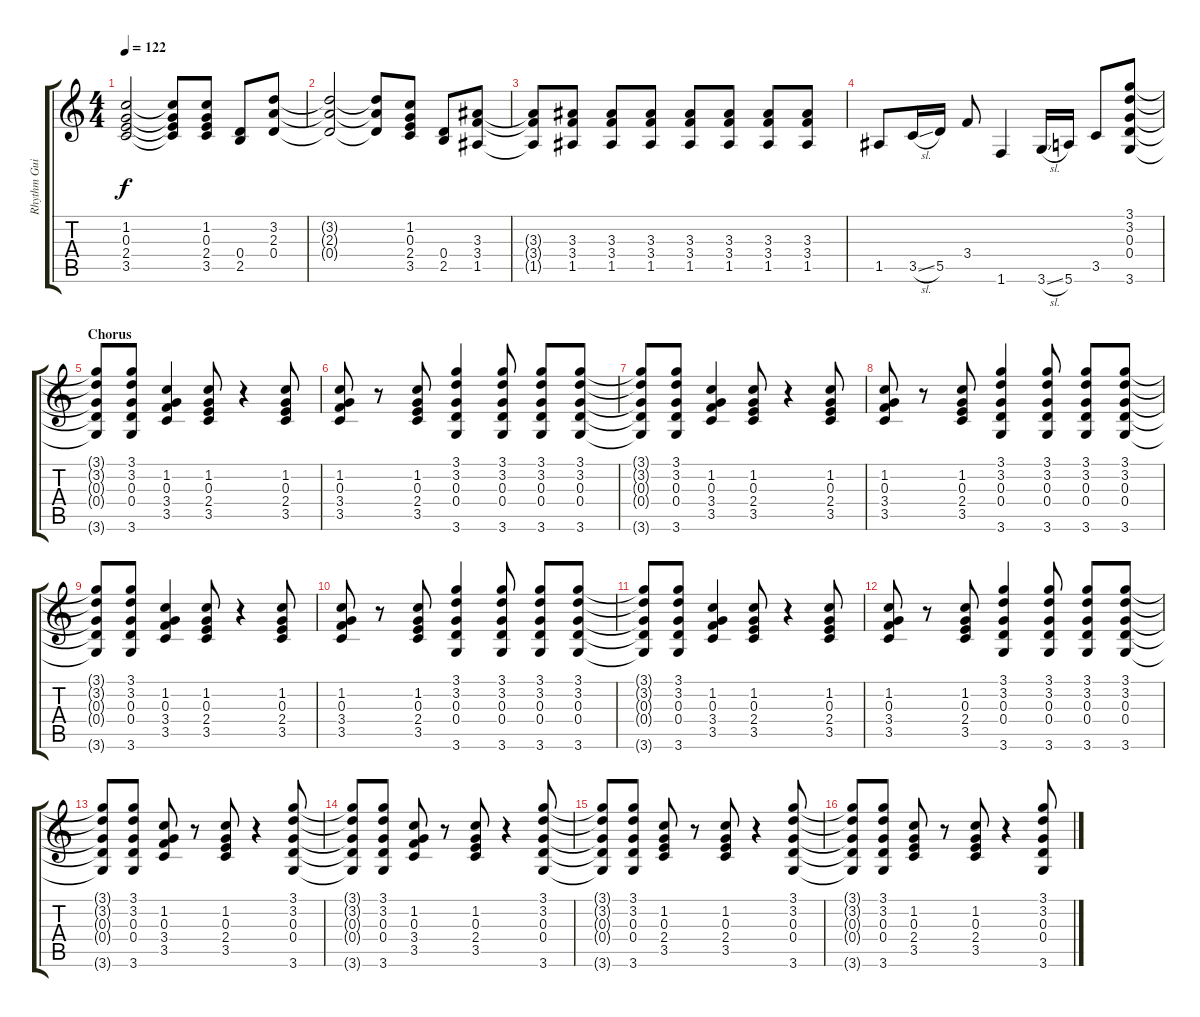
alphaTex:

\track ("Rhythm Guitar" "Rhythm Gui") {instrument distortionguitar}
\staff {score tabs}
\tuning (E4 B3 G3 D3 A2 E2) {hide}
\ts (4 4)
\tempo 122
\clef g2
\ks c
(1.2{t} 0.3{t} 2.4{t} 3.5{t}).2{dy f} (1.2{t} 0.3{t} 2.4{t} 3.5{t}).8 (1.2 0.3 2.4 3.5).8 (0.4 2.5).8 (3.2 2.3 0.4).8 |
(3.2{t} 2.3{t} 0.4{t}).2 (3.2{t} 2.3{t} 0.4{t}).8 (1.2 0.3 2.4 3.5).8 (0.4 2.5).8 (3.3 3.4 1.5).8 |
(3.3{t} 3.4{t} 1.5{t}).8 (3.3 3.4 1.5).8 (3.3 3.4 1.5).8 (3.3 3.4 1.5).8 (3.3 3.4 1.5).8 (3.3 3.4 1.5).8 (3.3 3.4 1.5).8 (3.3 3.4 1.5).8 |
1.5.8 3.5{sl}.16 5.5.16 3.4.8 1.6.4 3.6{sl}.16 5.6.16 3.5.8 (3.1 3.2 0.3 0.4 3.6).8 |
\section ("" "Chorus")
(3.1{t} 3.2{t} 0.3{t} 0.4{t} 3.6{t}).8 (3.1 3.2 0.3 0.4 3.6).8 (1.2 0.3 3.4 3.5).4 (1.2 0.3 2.4 3.5).8 r.4 (1.2 0.3 2.4 3.5).8 |
(1.2 0.3 3.4 3.5).8 r.8 (1.2 0.3 2.4 3.5).8 (3.1 3.2 0.3 0.4 3.6).4 (3.1 3.2 0.3 0.4 3.6).8 (3.1 3.2 0.3 0.4 3.6).8 (3.1 3.2 0.3 0.4 3.6).8 |
(3.1{t} 3.2{t} 0.3{t} 0.4{t} 3.6{t}).8 (3.1 3.2 0.3 0.4 3.6).8 (1.2 0.3 3.4 3.5).4 (1.2 0.3 2.4 3.5).8 r.4 (1.2 0.3 2.4 3.5).8 |
(1.2 0.3 3.4 3.5).8 r.8 (1.2 0.3 2.4 3.5).8 (3.1 3.2 0.3 0.4 3.6).4 (3.1 3.2 0.3 0.4 3.6).8 (3.1 3.2 0.3 0.4 3.6).8 (3.1 3.2 0.3 0.4 3.6).8 |
(3.1{t} 3.2{t} 0.3{t} 0.4{t} 3.6{t}).8 (3.1 3.2 0.3 0.4 3.6).8 (1.2 0.3 3.4 3.5).4 (1.2 0.3 2.4 3.5).8 r.4 (1.2 0.3 2.4 3.5).8 |
(1.2 0.3 3.4 3.5).8 r.8 (1.2 0.3 2.4 3.5).8 (3.1 3.2 0.3 0.4 3.6).4 (3.1 3.2 0.3 0.4 3.6).8 (3.1 3.2 0.3 0.4 3.6).8 (3.1 3.2 0.3 0.4 3.6).8 |
(3.1{t} 3.2{t} 0.3{t} 0.4{t} 3.6{t}).8 (3.1 3.2 0.3 0.4 3.6).8 (1.2 0.3 3.4 3.5).4 (1.2 0.3 2.4 3.5).8 r.4 (1.2 0.3 2.4 3.5).8 |
(1.2 0.3 3.4 3.5).8 r.8 (1.2 0.3 2.4 3.5).8 (3.1 3.2 0.3 0.4 3.6).4 (3.1 3.2 0.3 0.4 3.6).8 (3.1 3.2 0.3 0.4 3.6).8 (3.1 3.2 0.3 0.4 3.6).8 |
(3.1{t} 3.2{t} 0.3{t} 0.4{t} 3.6{t}).8 (3.1 3.2 0.3 0.4 3.6).8 (1.2 0.3 3.4 3.5).8 r.8 (1.2 0.3 2.4 3.5).8 r.4 (3.1 3.2 0.3 0.4 3.6).8 |
(3.1{t} 3.2{t} 0.3{t} 0.4{t} 3.6{t}).8 (3.1 3.2 0.3 0.4 3.6).8 (1.2 0.3 3.4 3.5).8 r.8 (1.2 0.3 2.4 3.5).8 r.4 (3.1 3.2 0.3 0.4 3.6).8 |
(3.1{t} 3.2{t} 0.3{t} 0.4{t} 3.6{t}).8 (3.1 3.2 0.3 0.4 3.6).8 (1.2 0.3 2.4 3.5).8 r.8 (1.2 0.3 2.4 3.5).8 r.4 (3.1 3.2 0.3 0.4 3.6).8 |
(3.1{t} 3.2{t} 0.3{t} 0.4{t} 3.6{t}).8 (3.1 3.2 0.3 0.4 3.6).8 (1.2 0.3 2.4 3.5).8 r.8 (1.2 0.3 2.4 3.5).8 r.4 (3.1 3.2 0.3 0.4 3.6).8
